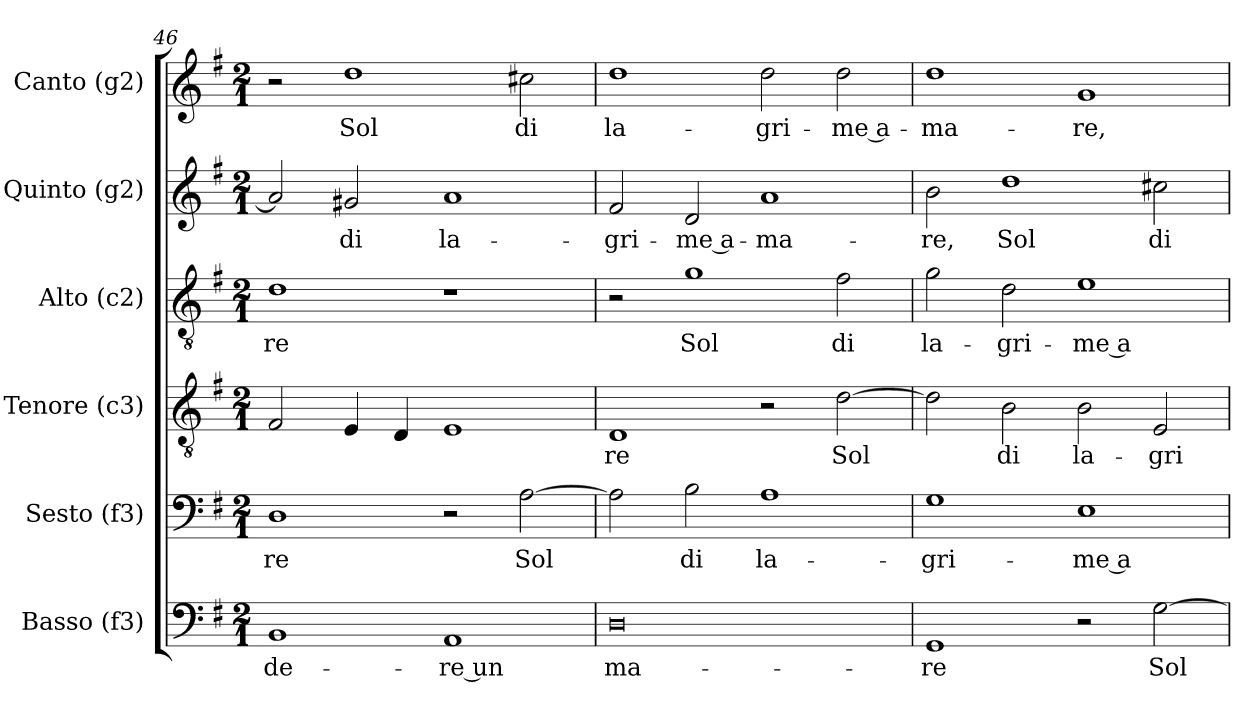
**kern	**text	**kern	**text	**kern	**text	**kern	**text	**kern	**text	**kern	**text
*part6	*part6	*part5	*part5	*part4	*part4	*part3	*part3	*part2	*part2	*part1	*part1
*staff6	*staff6	*staff5	*staff5	*staff4	*staff4	*staff3	*staff3	*staff2	*staff2	*staff1	*staff1
*I"Basso (f3)	*	*I"Sesto (f3)	*	*I"Tenore (c3)	*	*I"Alto (c2)	*	*I"Quinto (g2)	*	*I"Canto (g2)	*
*I'B.	*	*I'S.	*	*I'T.	*	*I'A.	*	*I'Q.	*	*I'C.	*
*clefF4	*	*clefF4	*	*clefGv2	*	*clefGv2	*	*clefG2	*	*clefG2	*
*k[f#]	*	*k[f#]	*	*k[f#]	*	*k[f#]	*	*k[f#]	*	*k[f#]	*
*G:	*	*G:	*	*G:	*	*G:	*	*G:	*	*G:	*
*M2/1	*	*M2/1	*	*M2/1	*	*M2/1	*	*M2/1	*	*M2/1	*
=46	=46	=46	=46	=46	=46	=46	=46	=46	=46	=46	=46
!	!LO:LY:b:cj	!	!LO:LY:b:cj	!	!	!	!LO:LY:b:cj	!	!	!	!
1BB	-de-	1D	-re	2F#/	.	1d	-re	2a/]	.	2r	.
!	!	!	!	!	!	!	!	!	!LO:LY:b:cj	!	!LO:LY:b:cj
.	.	.	.	4E/	.	.	.	2g#X/	di	1dd	Sol
.	.	.	.	4D/	.	.	.	.	.	.	.
!	!LO:LY:b:rj	!	!	!	!	!	!	!	!LO:LY:b:cj	!	!
1AA	-re un	2r	.	1E	.	1r	.	1a	la-	.	.
!	!	!	!LO:LY:b:cj	!	!	!	!	!	!	!	!LO:LY:b:cj
.	.	[>2A\	Sol	.	.	.	.	.	.	2cc#X\	di
=47	=47	=47	=47	=47	=47	=47	=47	=47	=47	=47	=47
!	!LO:LY:b:cj	!	!	!	!LO:LY:b:cj	!	!	!	!LO:LY:b:cj	!	!LO:LY:b:cj
0D	ma-	2A\]	.	1D	-re	2r	.	2f#/	-gri-	1dd	la-
!	!	!	!LO:LY:b:cj	!	!	!	!LO:LY:b:cj	!	!LO:LY:b:rj	!	!
.	.	2B\	di	.	.	1g	Sol	2d/	-me a-	.	.
!	!	!	!LO:LY:b:cj	!	!	!	!	!	!LO:LY:b:cj	!	!LO:LY:b:cj
.	.	1A	la-	2r	.	.	.	1a	-ma-	2dd\	-gri-
!	!	!	!	!	!LO:LY:b:cj	!	!LO:LY:b:cj	!	!	!	!LO:LY:b:rj
.	.	.	.	[<2d\	Sol	2f#\	di	.	.	2dd\	-me a-
!!LO:LB:g=z
=48	=48	=48	=48	=48	=48	=48	=48	=48	=48	=48	=48
!	!LO:LY:b:cj	!	!LO:LY:b:cj	!	!	!	!LO:LY:b:cj	!	!LO:LY:b:cj	!	!LO:LY:b:cj
1GG	-re	1G	-gri-	2d\]	.	2g\	la-	2b\	-re,	1dd	-ma-
!	!	!	!	!	!LO:LY:b:cj	!	!LO:LY:b:cj	!	!LO:LY:b:cj	!	!
.	.	.	.	2B\	di	2d\	-gri-	1dd	Sol	.	.
!	!	!	!LO:LY:b:rj	!	!LO:LY:b:cj	!	!LO:LY:b:rj	!	!	!	!LO:LY:b:cj
2r	.	1E	-me a-	2B\	la-	1e	-me a	.	.	1g	-re,
!	!LO:LY:b:cj	!	!	!	!LO:LY:b:cj	!	!	!	!LO:LY:b:cj	!	!
[>2G\	Sol	.	.	2E/	-gri-	.	.	2cc#X\	di	.	.
=	=	=	=	=	=	=	=	=	=	=	=
*-	*-	*-	*-	*-	*-	*-	*-	*-	*-	*-	*-
